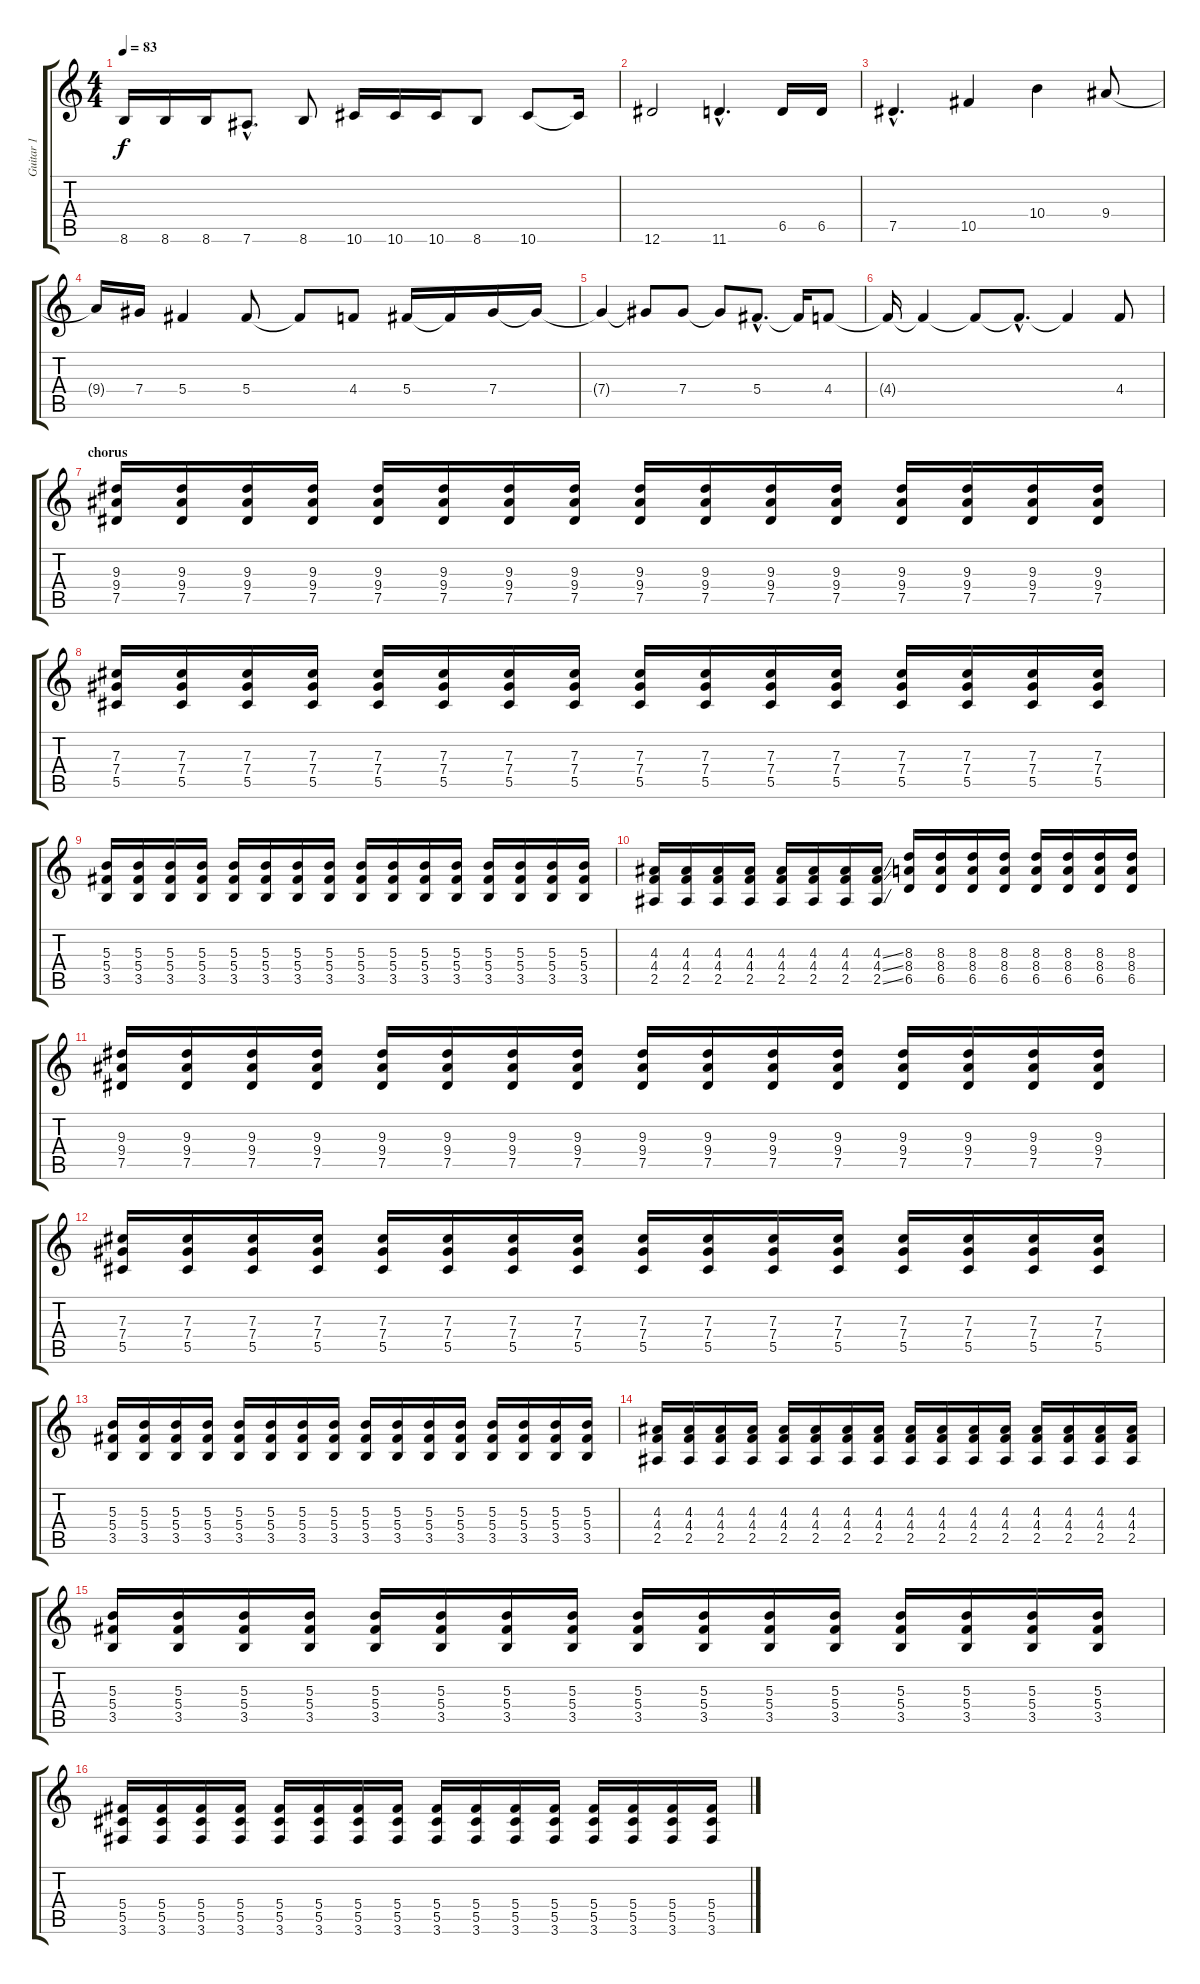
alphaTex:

\track ("Guitar 1" "Guitar 1") {instrument distortionguitar}
\staff {score tabs}
\tuning (Eb4 Bb3 Gb3 Db3 Ab2 Eb2) {hide}
\ts (4 4)
\tempo 83
\clef g2
\ks c
8.6.16{dy f} 8.6.16 8.6.16 7.6{hac}.8{d} 8.6.8 10.6.16 10.6.16 10.6.16 8.6.8 10.6.8 10.6{t}.16 |
12.6.2 11.6{hac}.4{d} 6.5.16 6.5.16 |
7.5{hac}.4{d} 10.5.4 10.4.4 9.4.8 |
9.4{t}.16 7.4.16 5.4.4 5.4.8 5.4{t}.8 4.4.8 5.4.16 5.4{t}.16 7.4.16 7.4{t}.16 |
7.4{t}.4 7.4{t}.8 7.4.8 7.4{t}.8 5.4{hac}.8{d} 5.4{t}.16 4.4.8 |
4.4{t}.16 4.4{t}.4 4.4{t}.8 4.4{hac t}.8{d} 4.4{t}.4 4.4.8 |
\section ("" "chorus")
(9.3 9.4 7.5).16{volume 9} (9.3 9.4 7.5).16 (9.3 9.4 7.5).16 (9.3 9.4 7.5).16 (9.3 9.4 7.5).16 (9.3 9.4 7.5).16 (9.3 9.4 7.5).16 (9.3 9.4 7.5).16 (9.3 9.4 7.5).16 (9.3 9.4 7.5).16 (9.3 9.4 7.5).16 (9.3 9.4 7.5).16 (9.3 9.4 7.5).16 (9.3 9.4 7.5).16 (9.3 9.4 7.5).16 (9.3 9.4 7.5).16 |
(7.3 7.4 5.5).16 (7.3 7.4 5.5).16 (7.3 7.4 5.5).16 (7.3 7.4 5.5).16 (7.3 7.4 5.5).16 (7.3 7.4 5.5).16 (7.3 7.4 5.5).16 (7.3 7.4 5.5).16 (7.3 7.4 5.5).16 (7.3 7.4 5.5).16 (7.3 7.4 5.5).16 (7.3 7.4 5.5).16 (7.3 7.4 5.5).16 (7.3 7.4 5.5).16 (7.3 7.4 5.5).16 (7.3 7.4 5.5).16 |
(5.3 5.4 3.5).16 (5.3 5.4 3.5).16 (5.3 5.4 3.5).16 (5.3 5.4 3.5).16 (5.3 5.4 3.5).16 (5.3 5.4 3.5).16 (5.3 5.4 3.5).16 (5.3 5.4 3.5).16 (5.3 5.4 3.5).16 (5.3 5.4 3.5).16 (5.3 5.4 3.5).16 (5.3 5.4 3.5).16 (5.3 5.4 3.5).16 (5.3 5.4 3.5).16 (5.3 5.4 3.5).16 (5.3 5.4 3.5).16 |
(4.3 4.4 2.5).16 (4.3 4.4 2.5).16 (4.3 4.4 2.5).16 (4.3 4.4 2.5).16 (4.3 4.4 2.5).16 (4.3 4.4 2.5).16 (4.3 4.4 2.5).16 (4.3{ss} 4.4{ss} 2.5{ss}).16 (8.3 8.4 6.5).16 (8.3 8.4 6.5).16 (8.3 8.4 6.5).16 (8.3 8.4 6.5).16 (8.3 8.4 6.5).16 (8.3 8.4 6.5).16 (8.3 8.4 6.5).16 (8.3 8.4 6.5).16 |
(9.3 9.4 7.5).16 (9.3 9.4 7.5).16 (9.3 9.4 7.5).16 (9.3 9.4 7.5).16 (9.3 9.4 7.5).16 (9.3 9.4 7.5).16 (9.3 9.4 7.5).16 (9.3 9.4 7.5).16 (9.3 9.4 7.5).16 (9.3 9.4 7.5).16 (9.3 9.4 7.5).16 (9.3 9.4 7.5).16 (9.3 9.4 7.5).16 (9.3 9.4 7.5).16 (9.3 9.4 7.5).16 (9.3 9.4 7.5).16 |
(7.3 7.4 5.5).16 (7.3 7.4 5.5).16 (7.3 7.4 5.5).16 (7.3 7.4 5.5).16 (7.3 7.4 5.5).16 (7.3 7.4 5.5).16 (7.3 7.4 5.5).16 (7.3 7.4 5.5).16 (7.3 7.4 5.5).16 (7.3 7.4 5.5).16 (7.3 7.4 5.5).16 (7.3 7.4 5.5).16 (7.3 7.4 5.5).16 (7.3 7.4 5.5).16 (7.3 7.4 5.5).16 (7.3 7.4 5.5).16 |
(5.3 5.4 3.5).16 (5.3 5.4 3.5).16 (5.3 5.4 3.5).16 (5.3 5.4 3.5).16 (5.3 5.4 3.5).16 (5.3 5.4 3.5).16 (5.3 5.4 3.5).16 (5.3 5.4 3.5).16 (5.3 5.4 3.5).16 (5.3 5.4 3.5).16 (5.3 5.4 3.5).16 (5.3 5.4 3.5).16 (5.3 5.4 3.5).16 (5.3 5.4 3.5).16 (5.3 5.4 3.5).16 (5.3 5.4 3.5).16 |
(4.3 4.4 2.5).16 (4.3 4.4 2.5).16 (4.3 4.4 2.5).16 (4.3 4.4 2.5).16 (4.3 4.4 2.5).16 (4.3 4.4 2.5).16 (4.3 4.4 2.5).16 (4.3 4.4 2.5).16 (4.3 4.4 2.5).16 (4.3 4.4 2.5).16 (4.3 4.4 2.5).16 (4.3 4.4 2.5).16 (4.3 4.4 2.5).16 (4.3 4.4 2.5).16 (4.3 4.4 2.5).16 (4.3 4.4 2.5).16 |
(5.3 5.4 3.5).16 (5.3 5.4 3.5).16 (5.3 5.4 3.5).16 (5.3 5.4 3.5).16 (5.3 5.4 3.5).16 (5.3 5.4 3.5).16 (5.3 5.4 3.5).16 (5.3 5.4 3.5).16 (5.3 5.4 3.5).16 (5.3 5.4 3.5).16 (5.3 5.4 3.5).16 (5.3 5.4 3.5).16 (5.3 5.4 3.5).16 (5.3 5.4 3.5).16 (5.3 5.4 3.5).16 (5.3 5.4 3.5).16 |
(5.4 5.5 3.6).16 (5.4 5.5 3.6).16 (5.4 5.5 3.6).16 (5.4 5.5 3.6).16 (5.4 5.5 3.6).16 (5.4 5.5 3.6).16 (5.4 5.5 3.6).16 (5.4 5.5 3.6).16 (5.4 5.5 3.6).16 (5.4 5.5 3.6).16 (5.4 5.5 3.6).16 (5.4 5.5 3.6).16 (5.4 5.5 3.6).16 (5.4 5.5 3.6).16 (5.4 5.5 3.6).16 (5.4 5.5 3.6).16
